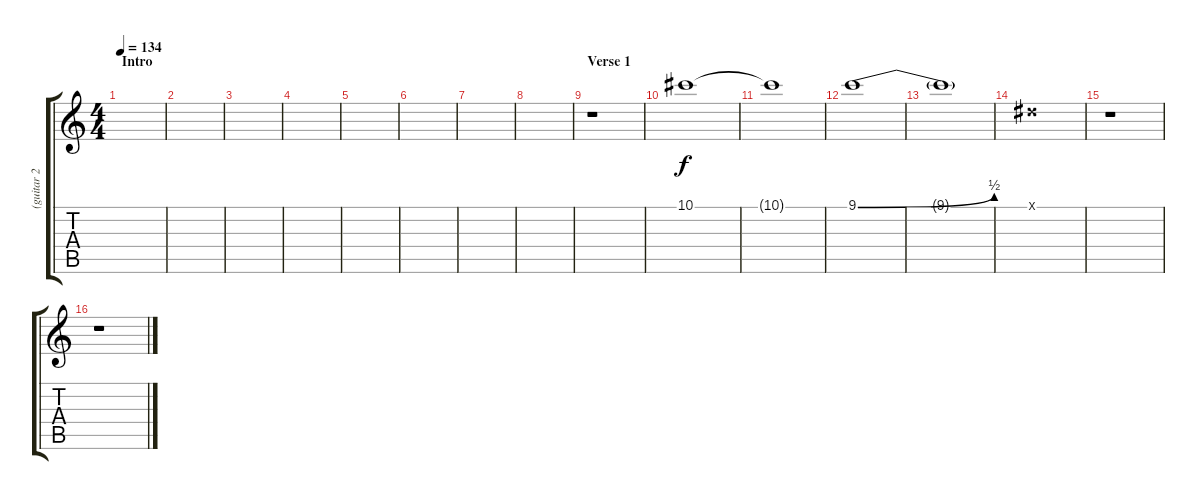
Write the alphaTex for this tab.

\track ("(guitar 2 noises)" "(guitar 2 ") {instrument guitarharmonics}
\staff {score tabs}
\tuning (Eb4 Bb3 Gb3 Db3 Ab2 Eb2) {hide}
\ts (4 4)
\section ("" "Intro")
\tempo 134
\clef g2
\ks c
|
|
|
|
|
|
|
|
\section ("" "Verse 1")
r.1 |
10.1.1 |
10.1{t}.1 |
9.1{be (bend 0 0 60 2)}.1 |
9.1{t}.1 |
0.1{x}.1 |
r.1 |
r.1
